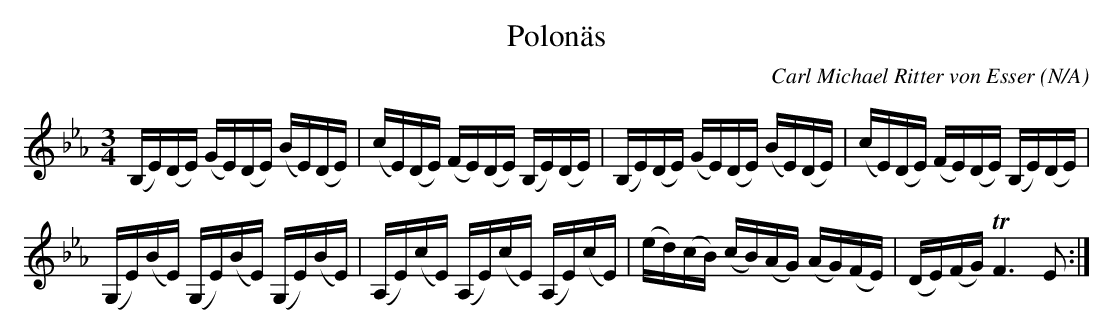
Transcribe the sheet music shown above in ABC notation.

X:1
T:Polonäs
C:Carl Michael Ritter von Esser
O:N/A
M:3/4
L:1/16
K:Eb
 (B,E)(DE) (GE)(DE) (BE)(DE) |(cE)(DE) (FE)(DE) (B,E)(DE) | (B,E)(DE) (GE)(DE) (BE)(DE) |(cE)(DE) (FE)(DE) (B,E)(DE)|
(G,E)(BE) (G,E)(BE) (G,E)(BE)| (A,E)(cE) (A,E)(cE) (A,E)(cE)| (ed)(cB) (cB)(AG) (AG)(FE)| (DE)(FG)TF6 E2  :|
